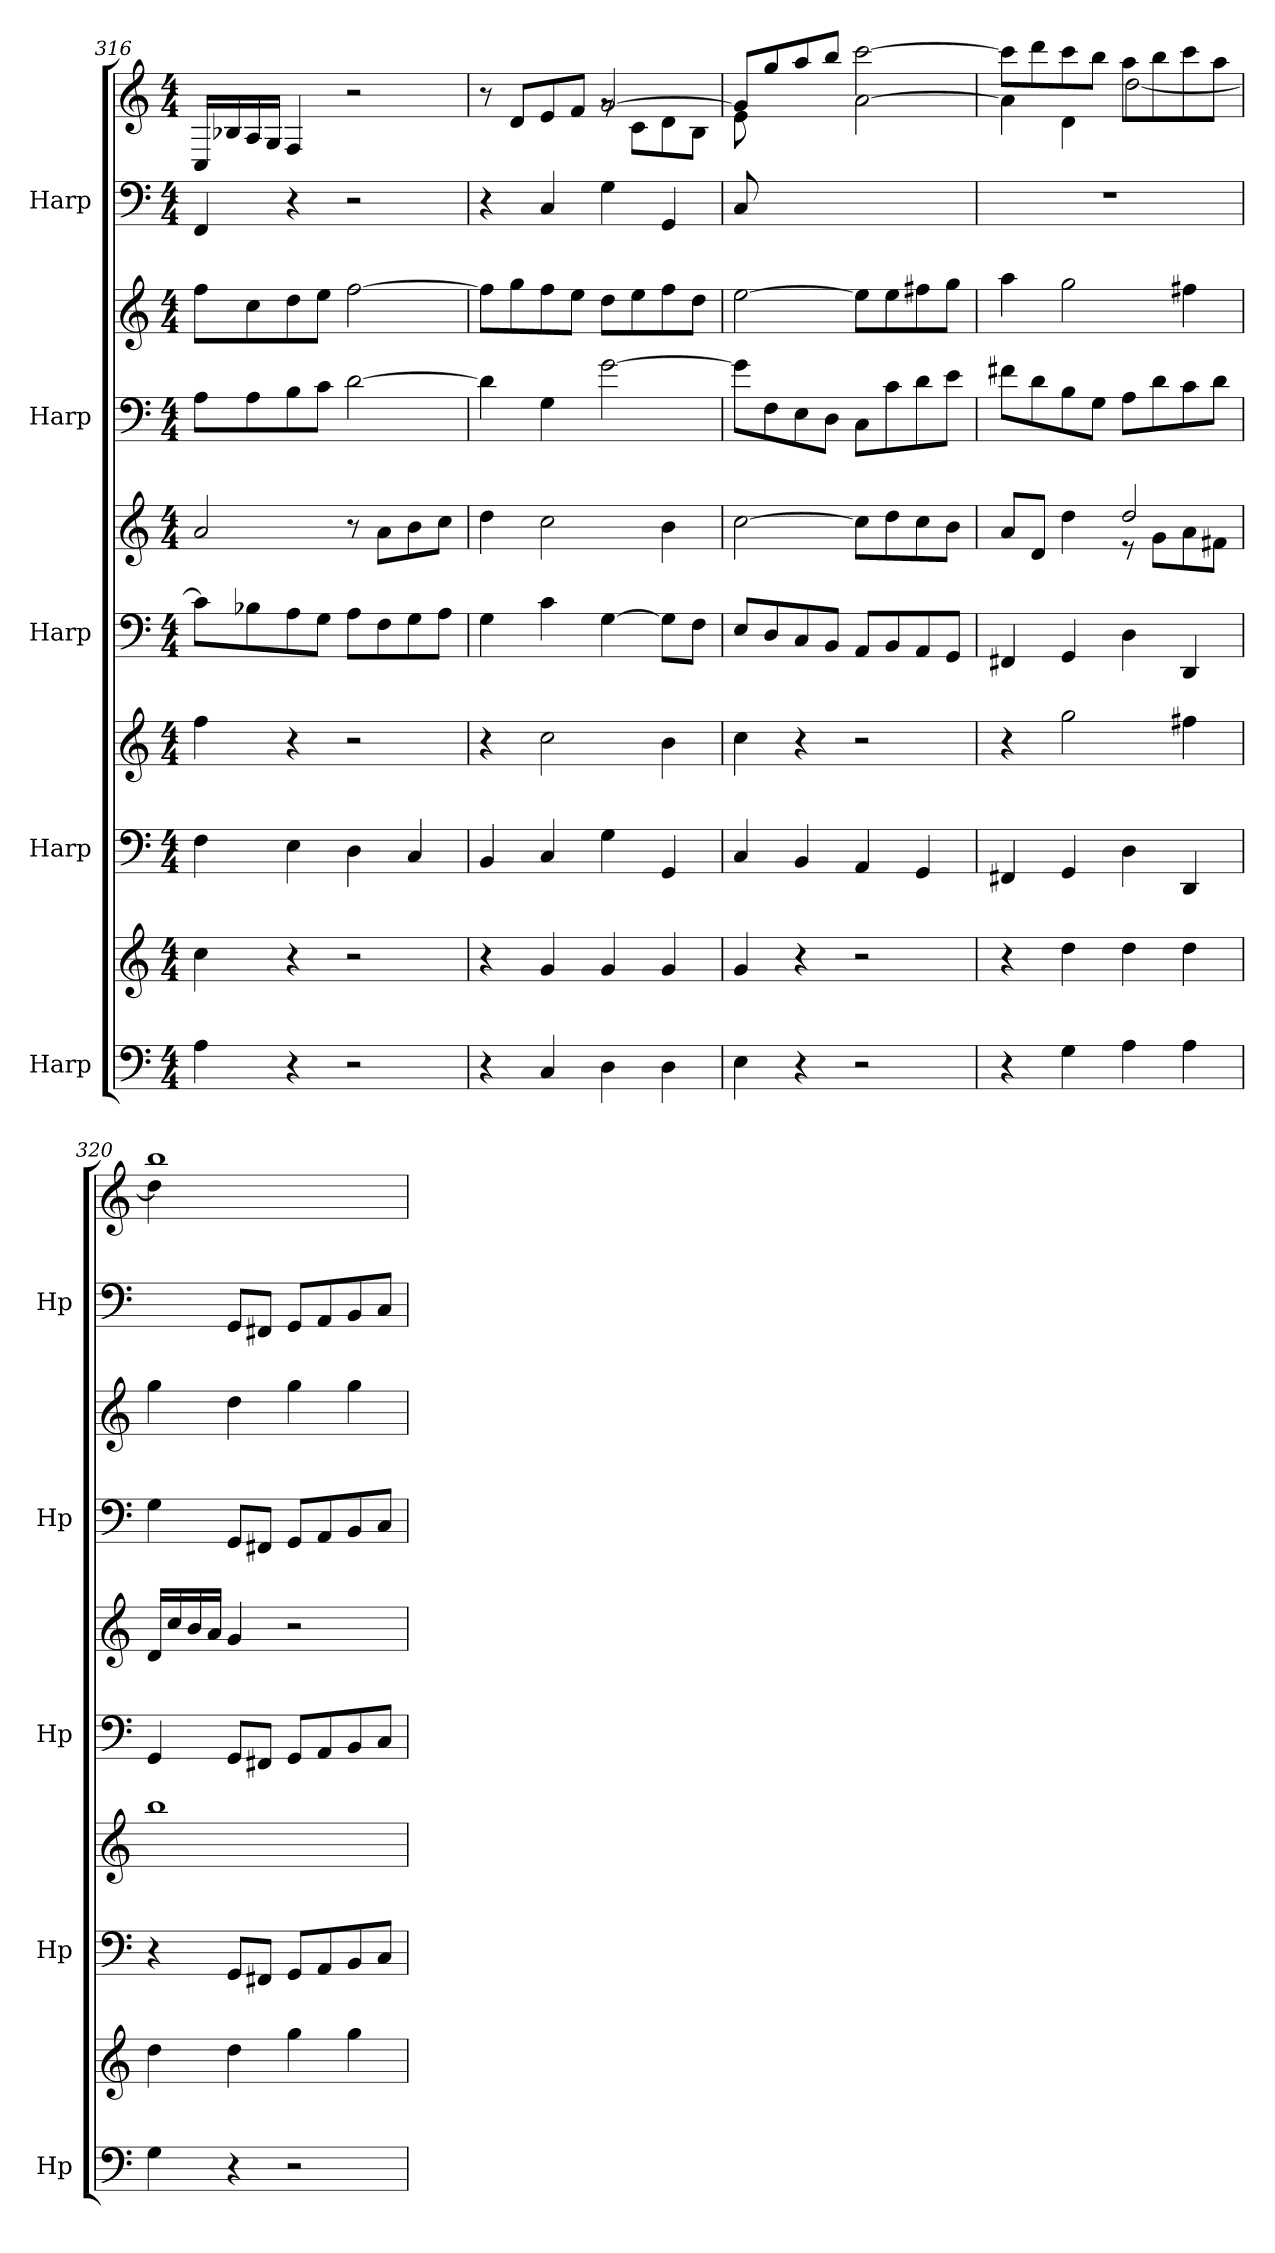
**kern	**kern	**kern	**kern	**kern	**kern	**kern	**kern	**kern	**kern
*part5	*part5	*part4	*part4	*part3	*part3	*part2	*part2	*part1	*part1
*staff10	*staff9	*staff8	*staff7	*staff6	*staff5	*staff4	*staff3	*staff2	*staff1
*I"Harp	*	*I"Harp	*	*I"Harp	*	*I"Harp	*	*I"Harp	*
*I'Hp	*	*I'Hp	*	*I'Hp	*	*I'Hp	*	*I'Hp	*
!!LO:PB:g=z
*clefF4	*clefG2	*clefF4	*clefG2	*clefF4	*clefG2	*clefF4	*clefG2	*clefF4	*clefG2
*k[]	*k[]	*k[]	*k[]	*k[]	*k[]	*k[]	*k[]	*k[]	*k[]
*M4/4	*M4/4	*M4/4	*M4/4	*M4/4	*M4/4	*M4/4	*M4/4	*M4/4	*M4/4
=316	=316	=316	=316	=316	=316	=316	=316	=316	=316
4A\	4cc\	4F\	4ff\	8c\L]	2a/	8A\L	8ff\L	4FF/	16C/LL
.	.	.	.	.	.	.	.	.	16B-X/
.	.	.	.	8B-X\	.	8A\	8cc\	.	16A/
.	.	.	.	.	.	.	.	.	16G/JJ
4r	4r	4E\	4r	8A\	.	8B\	8dd\	4r	4F/
.	.	.	.	8G\J	.	8c\J	8ee\J	.	.
2r	2r	4D\	2r	8A\L	8r	[2d\	[2ff\	2r	2r
.	.	.	.	8F\	8a\L	.	.	.	.
.	.	4C/	.	8G\	8b\	.	.	.	.
.	.	.	.	8A\J	8cc\J	.	.	.	.
=317	=317	=317	=317	=317	=317	=317	=317	=317	=317
*	*	*	*	*	*	*	*	*	*^
4r	4r	4BB/	4r	4G\	4dd\	4d\]	8ff\L]	4r	8r	2ryy
.	.	.	.	.	.	.	8gg\	.	8d/L	.
4C/	4g/	4C/	2cc\	4c\	2cc\	4G\	8ff\	4C/	8e/	.
.	.	.	.	.	.	.	8ee\J	.	8f/J	.
4D\	4g/	4G\	.	[4G\	.	[2g\	8dd\L	4G\	[2g/	8rg
.	.	.	.	.	.	.	8ee\	.	.	8c\L
4D\	4g/	4GG/	4b\	8G\L]	4b\	.	8ff\	4GG/	.	8d\
.	.	.	.	8F\J	.	.	8dd\J	.	.	8B\J
=318	=318	=318	=318	=318	=318	=318	=318	=318	=318	=318
*	*	*	*	*	*	*	*	*	*	*^
4E\	4g/	4C/	4cc\	8E/L	[2cc\	8g\L]	[2ee\	8C/L	8g/L]	8e\	8ryy
.	.	.	.	8D/	.	8F\	.	2..ryy	8gg/	2..ryy	8e\
4r	4r	4BB/	4r	8C/	.	8E\	.	.	8aa/	.	8f#X\
.	.	.	.	8BB/J	.	8D\J	.	.	8bb/J	.	8g\J
2r	2r	4AA/	2r	8AA/L	8cc\L]	8C\L	8ee\L]	.	[2ccc\	.	[2a\
.	.	.	.	8BB/	8dd\	8c\	8ee\	.	.	.	.
.	.	4GG/	.	8AA/	8cc\	8d\	8ff#X\	.	.	.	.
.	.	.	.	8GG/J	8b\J	8e\J	8gg\J	.	.	.	.
*	*	*	*	*	*	*	*	*	*	*v	*v
=319	=319	=319	=319	=319	=319	=319	=319	=319	=319	=319
*	*	*	*	*	*^	*	*	*	*	*
4r	4r	4FF#X/	4r	4FF#X/	8a/L	2ryy	8f#X\L	4aa\	1r	8ccc\L]	4a\]
.	.	.	.	.	8d/J	.	8d\	.	.	8ddd\	.
4G\	4dd\	4GG/	2gg\	4GG/	4dd\	.	8B\	2gg\	.	8ccc\	4d\
.	.	.	.	.	.	.	8G\J	.	.	8bb\J	.
4A\	4dd\	4D\	.	4D\	2dd/	8r	8A\L	.	.	8aa\L	[2dd\
.	.	.	.	.	.	8g\L	8d\	.	.	8bb\	.
4A\	4dd\	4DD/	4ff#X\	4DD/	.	8a\	8c\	4ff#X\	.	8ccc\	.
.	.	.	.	.	.	8f#X\J	8d\J	.	.	8aa\J	.
*	*	*	*	*	*v	*v	*	*	*	*	*
!!LO:PB:g=z	!!
=320	=320	=320	=320	=320	=320	=320	=320	=320	=320	=320
4G\	4dd\	4r	1bb	4GG/	16d/LL	4G\	4gg\	4ryy	1bb	4dd\]
.	.	.	.	.	16cc/	.	.	.	.	.
.	.	.	.	.	16b/	.	.	.	.	.
.	.	.	.	.	16a/JJ	.	.	.	.	.
4r	4dd\	8GG/L	.	8GG/L	4g/	8GG/L	4dd\	8GG/L	.	2.ryy
.	.	8FF#X/J	.	8FF#X/J	.	8FF#X/J	.	8FF#X/J	.	.
2r	4gg\	8GG/L	.	8GG/L	2r	8GG/L	4gg\	8GG/L	.	.
.	.	8AA/	.	8AA/	.	8AA/	.	8AA/	.	.
.	4gg\	8BB/	.	8BB/	.	8BB/	4gg\	8BB/	.	.
.	.	8C/J	.	8C/J	.	8C/J	.	8C/J	.	.
*	*	*	*	*	*	*	*	*	*v	*v
=	=	=	=	=	=	=	=	=	=
*-	*-	*-	*-	*-	*-	*-	*-	*-	*-
